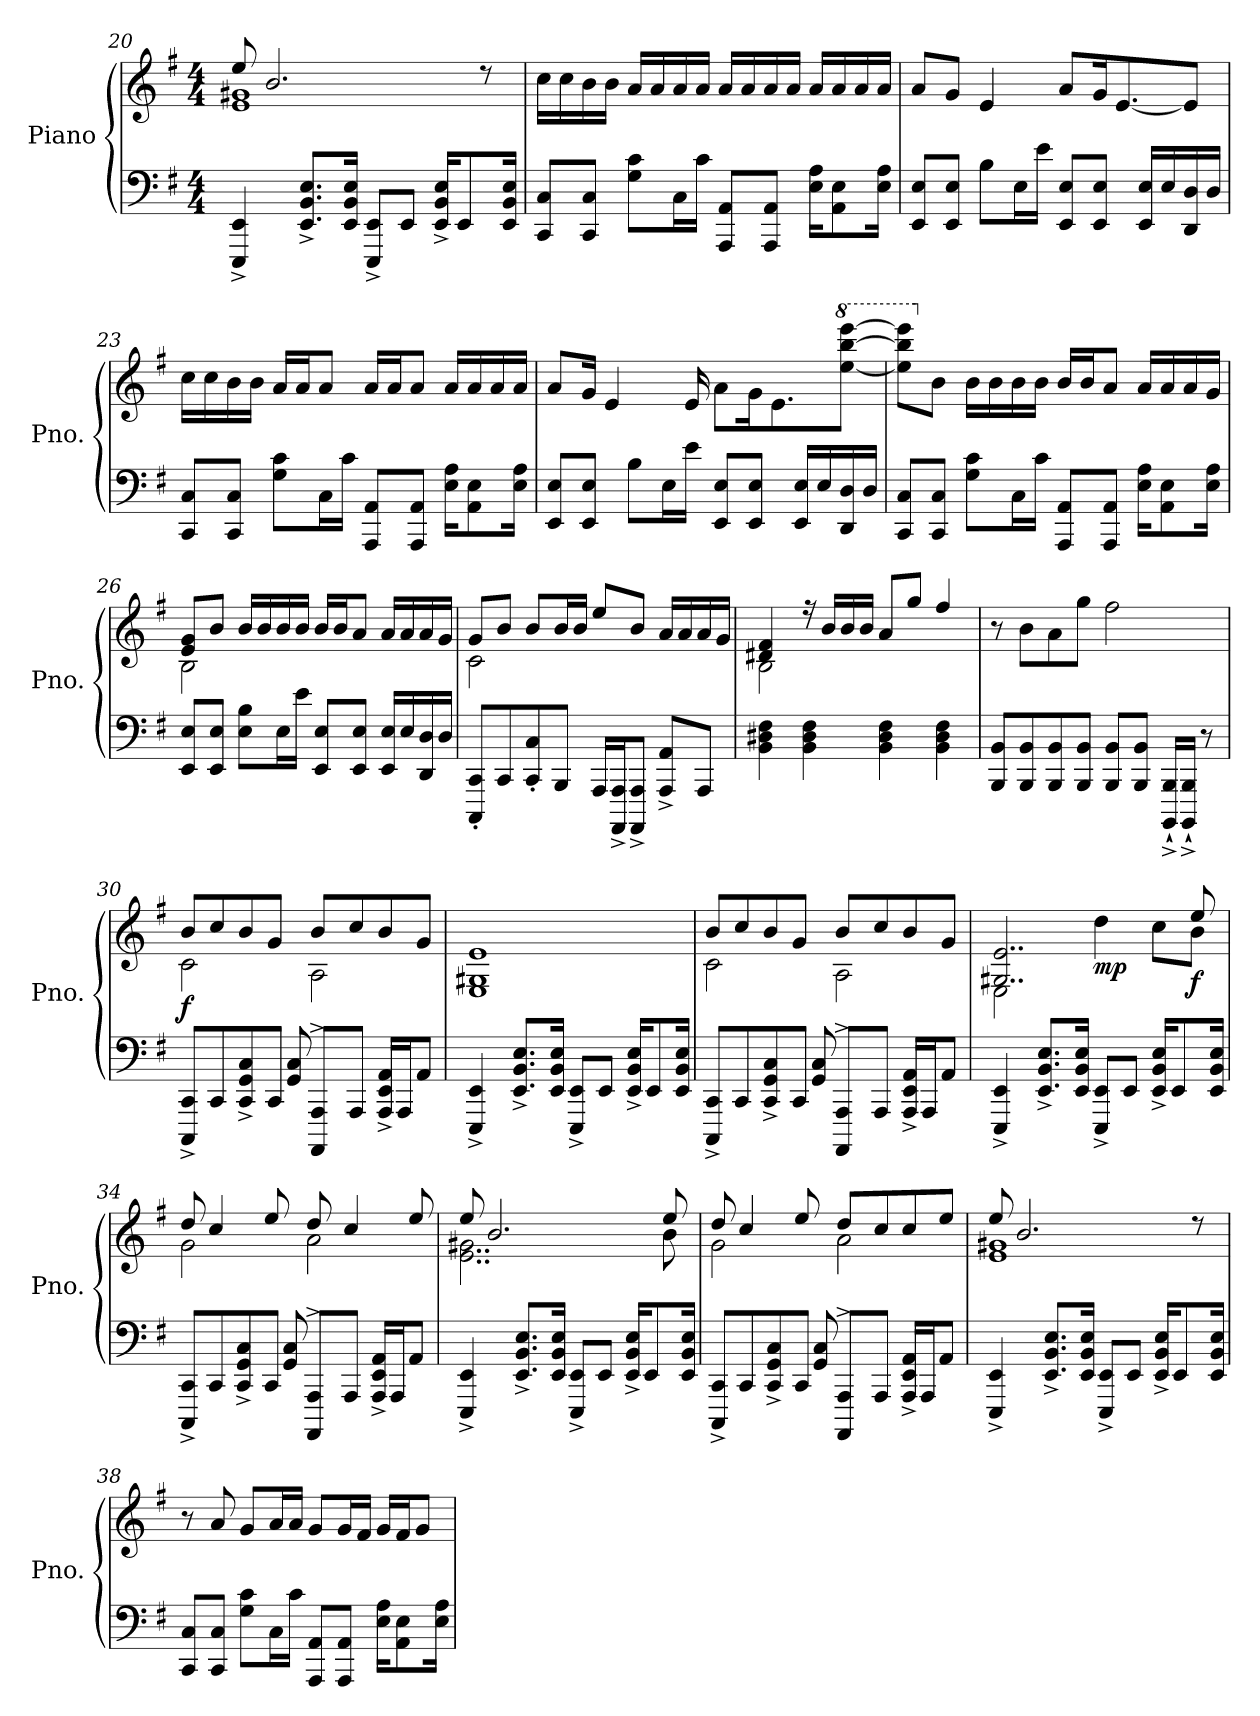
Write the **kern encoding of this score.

**kern	**kern	**dynam
*part1	*part1	*part1
*staff2	*staff1	*staff1/2
*I"Piano	*	*
*I'Pno.	*	*
!!LO:LB:g=z
*clefF4	*clefG2	*
*k[f#]	*k[f#]	*
*M4/4	*M4/4	*
=20	=20	=20
*	*^	*
4EEE/^ 4EE/^	8ee/	1e 1g#X	.
.	2.b/	.	.
8.EE/^ 8.BB/^ 8.E/^L	.	.	.
16EE/ 16BB/ 16E/Jk	.	.	.
8EEE/^ 8EE/^L	.	.	.
8EE/J	.	.	.
16EE/^ 16BB/^ 16E/^KL	.	.	.
8EE/	.	.	.
.	8r	.	.
16EE/ 16BB/ 16E/Jk	.	.	.
*	*v	*v	*
=21	=21	=21
8CC/ 8C/L	16cc\LL	.
.	16cc\	.
8CC/ 8C/J	16b\	.
.	16b\JJ	.
8G\ 8c\L	16a/LL	.
.	16a/	.
16C\L	16a/	.
16c\JJ	16a/JJ	.
8AAA/ 8AA/L	16a/LL	.
.	16a/	.
8AAA/ 8AA/J	16a/	.
.	16a/JJ	.
16E\ 16A\KL	16a/LL	.
8AA\ 8E\	16a/	.
.	16a/	.
16E\ 16A\Jk	16a/JJ	.
=22	=22	=22
8EE/ 8E/L	8a/L	.
8EE/ 8E/J	8g/J	.
8B\L	4e/	.
16E\L	.	.
16e\JJ	.	.
8EE/ 8E/L	8a/L	.
8EE/ 8E/J	16g/K	.
.	[8.e/	.
16EE/ 16E/LL	.	.
16E/	.	.
16DD/ 16D/	8e/J]	.
16D/JJ	.	.
!!LO:LB:g=z
=23	=23	=23
8CC/ 8C/L	16cc\LL	.
.	16cc\	.
8CC/ 8C/J	16b\	.
.	16b\JJ	.
8G\ 8c\L	16a/LL	.
.	16a/J	.
16C\L	8a/J	.
16c\JJ	.	.
8AAA/ 8AA/L	16a/LL	.
.	16a/J	.
8AAA/ 8AA/J	8a/J	.
16E\ 16A\KL	16a/LL	.
8AA\ 8E\	16a/	.
.	16a/	.
16E\ 16A\Jk	16a/JJ	.
=24	=24	=24
8EE/ 8E/L	8a/L	.
8EE/ 8E/J	16g/Jk	.
.	4e/	.
8B\L	.	.
16E\L	.	.
16e\JJ	16e/	.
8EE/ 8E/L	8a\L	.
8EE/ 8E/J	16g\K	.
.	8.e\	.
16EE/ 16E/LL	.	.
16E/	.	.
*	*8va	*
16DD/ 16D/	[8eee\ [8bbb\ [8eeee\J	.
16D/JJ	.	.
=25	=25	=25
8CC/ 8C/L	8eee\] 8bbb\] 8eeee\]L	.
*	*X8va	*
8CC/ 8C/J	8b\J	.
8G\ 8c\L	16b\LL	.
.	16b\	.
16C\L	16b\	.
16c\JJ	16b\JJ	.
8AAA/ 8AA/L	16b/LL	.
.	16b/J	.
8AAA/ 8AA/J	8a/J	.
16E\ 16A\KL	16a/LL	.
8AA\ 8E\	16a/	.
.	16a/	.
16E\ 16A\Jk	16g/JJ	.
!!LO:LB:g=z
=26	=26	=26
*	*^	*
8EE/ 8E/L	8e/ 8g/L	2B\	.
8EE/ 8E/J	8b/J	.	.
8E\ 8B\L	16b/LL	.	.
.	16b/	.	.
16E\L	16b/	.	.
16e\JJ	16b/JJ	.	.
8EE/ 8E/L	16b/LL	2ryy	.
.	16b/J	.	.
8EE/ 8E/J	8a/J	.	.
16EE/ 16E/LL	16a/LL	.	.
16E/	16a/	.	.
16DD/ 16D/	16a/	.	.
16D/JJ	16g/JJ	.	.
=27	=27	=27	=27
8CCC/' 8CC/'L	8g/L	2c\	.
8CC/	8b/J	.	.
8CC/' 8C/'	8b/L	.	.
8BBB/J	16b/L	.	.
.	16b/JJ	.	.
16AAA/LL	8ee/L	2ryy	.
16AAAA/^ 16AAA/^J	.	.	.
8AAAA/^ 8AAA/^J	8b/J	.	.
8AAA/^ 8AA/^L	16a/LL	.	.
.	16a/	.	.
8AAA/J	16a/	.	.
.	16g/JJ	.	.
=28	=28	=28	=28
4BB\ 4D#X\ 4F#\	4d#X/ 4f#/	2B\	.
4BB\ 4D#\ 4F#\	16r	.	.
.	16b/LL	.	.
.	16b/	.	.
.	16b/JJ	.	.
4BB\ 4D#\ 4F#\	8a/L	2ryy	.
.	8gg/J	.	.
4BB\ 4D#\ 4F#\	4ff#/	.	.
*	*v	*v	*
!!LO:LB:g=z
=29	=29	=29
8BBB/ 8BB/L	8r	.
8BBB/ 8BB/	8b\L	.
8BBB/ 8BB/	8a\	.
8BBB/ 8BB/J	8gg\J	.
8BBB/ 8BB/L	2ff#\	.
8BBB/ 8BB/J	.	.
16BBBB/^` 16BBB/^`LL	.	.
16BBBB/^` 16BBB/^`JJ	.	.
8r	.	.
=30	=30	=30
*^	*^	*
!	!	!	!	!LO:DY:b
8CCC/^ 8CC/^L	4..ryy	8b/L	2c\	f
8CC/	.	8cc/	.	.
8CC/^ 8GG/^ 8C/^	.	8b/	.	.
8CC/J	.	8g/J	.	.
.	8GG/ 8C/	.	.	.
8AAAA/^ 8AAA/^L	.	8b/L	2A\	.
.	4..ryy	.	.	.
8AAA/J	.	8cc/	.	.
16AAA/^ 16EE/^ 16AA/^LL	.	8b/	.	.
16AAA/J	.	.	.	.
8AA/J	.	8g/J	.	.
*v	*v	*	*	*
=31	=31	=31	=31
4EEE/^ 4EE/^	1G#X 1e	1E	.
8.EE/^ 8.BB/^ 8.E/^L	.	.	.
16EE/ 16BB/ 16E/Jk	.	.	.
8EEE/^ 8EE/^L	.	.	.
8EE/J	.	.	.
16EE/^ 16BB/^ 16E/^KL	.	.	.
8EE/	.	.	.
16EE/ 16BB/ 16E/Jk	.	.	.
!!LO:PB:g=z	!!
=32	=32	=32	=32
*^	*	*	*
8CCC/^ 8CC/^L	4..ryy	8b/L	2c\	.
8CC/	.	8cc/	.	.
8CC/^ 8GG/^ 8C/^	.	8b/	.	.
8CC/J	.	8g/J	.	.
.	8GG/ 8C/	.	.	.
8AAAA/^ 8AAA/^L	.	8b/L	2A\	.
.	4..ryy	.	.	.
8AAA/J	.	8cc/	.	.
16AAA/^ 16EE/^ 16AA/^LL	.	8b/	.	.
16AAA/J	.	.	.	.
8AA/J	.	8g/J	.	.
*v	*v	*	*	*
=33	=33	=33	=33
4EEE/^ 4EE/^	2..G#X/ 2..e/	2E\	.
8.EE/^ 8.BB/^ 8.E/^L	.	.	.
16EE/ 16BB/ 16E/Jk	.	.	.
!	!	!	!LO:DY:b
8EEE/^ 8EE/^L	.	4dd\	mp
8EE/J	.	.	.
16EE/^ 16BB/^ 16E/^KL	.	8cc\L	.
8EE/	.	.	.
!	!	!	!LO:DY:b
.	8ee/	8b\J	f
16EE/ 16BB/ 16E/Jk	.	.	.
=34	=34	=34	=34
*^	*	*	*
8CCC/^ 8CC/^L	4..ryy	8dd/	2g\	.
8CC/	.	4cc/	.	.
8CC/^ 8GG/^ 8C/^	.	.	.	.
8CC/J	.	8ee/	.	.
.	8GG/ 8C/	.	.	.
8AAAA/^ 8AAA/^L	.	8dd/	2a\	.
.	4..ryy	.	.	.
8AAA/J	.	4cc/	.	.
16AAA/^ 16EE/^ 16AA/^LL	.	.	.	.
16AAA/J	.	.	.	.
8AA/J	.	8ee/	.	.
*v	*v	*	*	*
!!LO:LB:g=z	!!
=35	=35	=35	=35
4EEE/^ 4EE/^	8ee/	2..e\ 2..g#X\	.
.	2.b/	.	.
8.EE/^ 8.BB/^ 8.E/^L	.	.	.
16EE/ 16BB/ 16E/Jk	.	.	.
8EEE/^ 8EE/^L	.	.	.
8EE/J	.	.	.
16EE/^ 16BB/^ 16E/^KL	.	.	.
8EE/	.	.	.
.	8ee/	8b\	.
16EE/ 16BB/ 16E/Jk	.	.	.
=36	=36	=36	=36
*^	*	*	*
8CCC/^ 8CC/^L	4..ryy	8dd/	2g\	.
8CC/	.	4cc/	.	.
8CC/^ 8GG/^ 8C/^	.	.	.	.
8CC/J	.	8ee/	.	.
.	8GG/ 8C/	.	.	.
8AAAA/^ 8AAA/^L	.	8dd/L	2a\	.
.	4..ryy	.	.	.
8AAA/J	.	8cc/	.	.
16AAA/^ 16EE/^ 16AA/^LL	.	8cc/	.	.
16AAA/J	.	.	.	.
8AA/J	.	8ee/J	.	.
*v	*v	*	*	*
=37	=37	=37	=37
4EEE/^ 4EE/^	8ee/	1e 1g#X	.
.	2.b/	.	.
8.EE/^ 8.BB/^ 8.E/^L	.	.	.
16EE/ 16BB/ 16E/Jk	.	.	.
8EEE/^ 8EE/^L	.	.	.
8EE/J	.	.	.
16EE/^ 16BB/^ 16E/^KL	.	.	.
8EE/	.	.	.
.	8r	.	.
16EE/ 16BB/ 16E/Jk	.	.	.
*	*v	*v	*
!!LO:LB:g=z
=38	=38	=38
!	!	!LO:DY:b=2
!	!	!LO:DY:n=1:b
8CC/ 8C/L	8r	mp mf
8CC/ 8C/J	8a/	.
8G\ 8c\L	8g/L	.
16C\L	16a/L	.
16c\JJ	16a/JJ	.
8AAA/ 8AA/L	8g/L	.
8AAA/ 8AA/J	16g/L	.
.	16f#/JJ	.
16E\ 16A\KL	16g/LL	.
8AA\ 8E\	16f#/J	.
.	8g/J	.
16E\ 16A\Jk	.	.
=	=	=
*-	*-	*-
